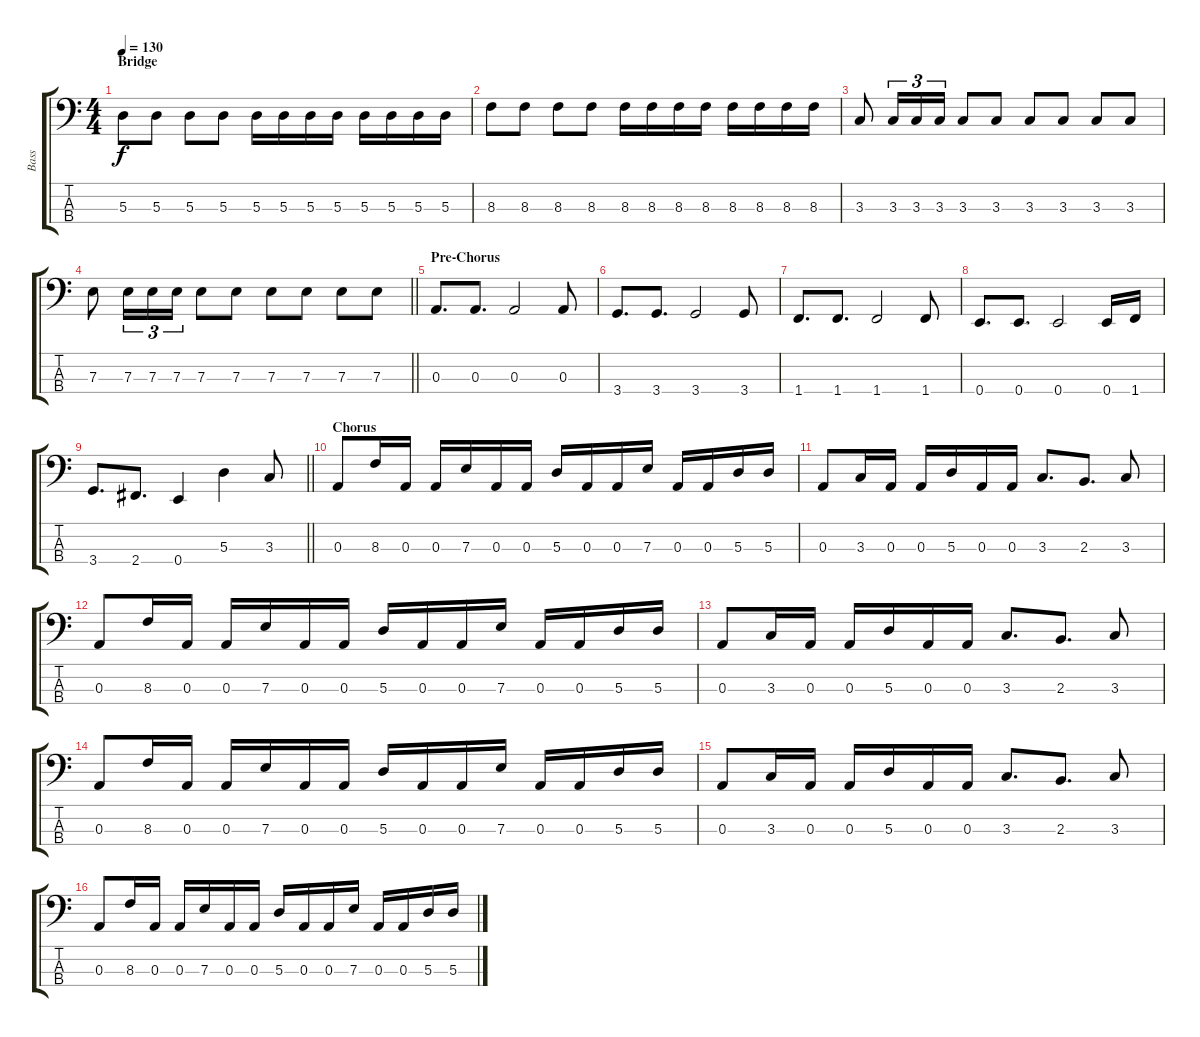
\track ("Bass" "Bass") {instrument electricbassfinger}
\staff {score tabs}
\tuning (G2 D2 A1 E1) {hide}
\ts (4 4)
\section ("" "Bridge")
\tempo 130
\clef f4
\ks c
5.3.8{dy f} 5.3.8 5.3.8 5.3.8 5.3.16 5.3.16 5.3.16 5.3.16 5.3.16 5.3.16 5.3.16 5.3.16 |
8.3.8 8.3.8 8.3.8 8.3.8 8.3.16 8.3.16 8.3.16 8.3.16 8.3.16 8.3.16 8.3.16 8.3.16 |
3.3.8 3.3.16{tu (3 2)} 3.3.16{tu (3 2)} 3.3.16{tu (3 2)} 3.3.8 3.3.8 3.3.8 3.3.8 3.3.8 3.3.8 |
\barLineRight lightlight
7.3.8 7.3.16{tu (3 2)} 7.3.16{tu (3 2)} 7.3.16{tu (3 2)} 7.3.8 7.3.8 7.3.8 7.3.8 7.3.8 7.3.8 |
\section ("" "Pre-Chorus")
0.3.8{d} 0.3.8{d} 0.3.2 0.3.8 |
3.4.8{d} 3.4.8{d} 3.4.2 3.4.8 |
1.4.8{d} 1.4.8{d} 1.4.2 1.4.8 |
0.4.8{d} 0.4.8{d} 0.4.2 0.4.16 1.4.16 |
\barLineRight lightlight
3.4.8{d} 2.4.8{d} 0.4.4 5.3.4 3.3.8 |
\section ("" "Chorus")
0.3.8 8.3.16 0.3.16 0.3.16 7.3.16 0.3.16 0.3.16 5.3.16 0.3.16 0.3.16 7.3.16 0.3.16 0.3.16 5.3.16 5.3.16 |
0.3.8 3.3.16 0.3.16 0.3.16 5.3.16 0.3.16 0.3.16 3.3.8{d} 2.3.8{d} 3.3.8 |
0.3.8 8.3.16 0.3.16 0.3.16 7.3.16 0.3.16 0.3.16 5.3.16 0.3.16 0.3.16 7.3.16 0.3.16 0.3.16 5.3.16 5.3.16 |
0.3.8 3.3.16 0.3.16 0.3.16 5.3.16 0.3.16 0.3.16 3.3.8{d} 2.3.8{d} 3.3.8 |
0.3.8 8.3.16 0.3.16 0.3.16 7.3.16 0.3.16 0.3.16 5.3.16 0.3.16 0.3.16 7.3.16 0.3.16 0.3.16 5.3.16 5.3.16 |
0.3.8 3.3.16 0.3.16 0.3.16 5.3.16 0.3.16 0.3.16 3.3.8{d} 2.3.8{d} 3.3.8 |
0.3.8 8.3.16 0.3.16 0.3.16 7.3.16 0.3.16 0.3.16 5.3.16 0.3.16 0.3.16 7.3.16 0.3.16 0.3.16 5.3.16 5.3.16
